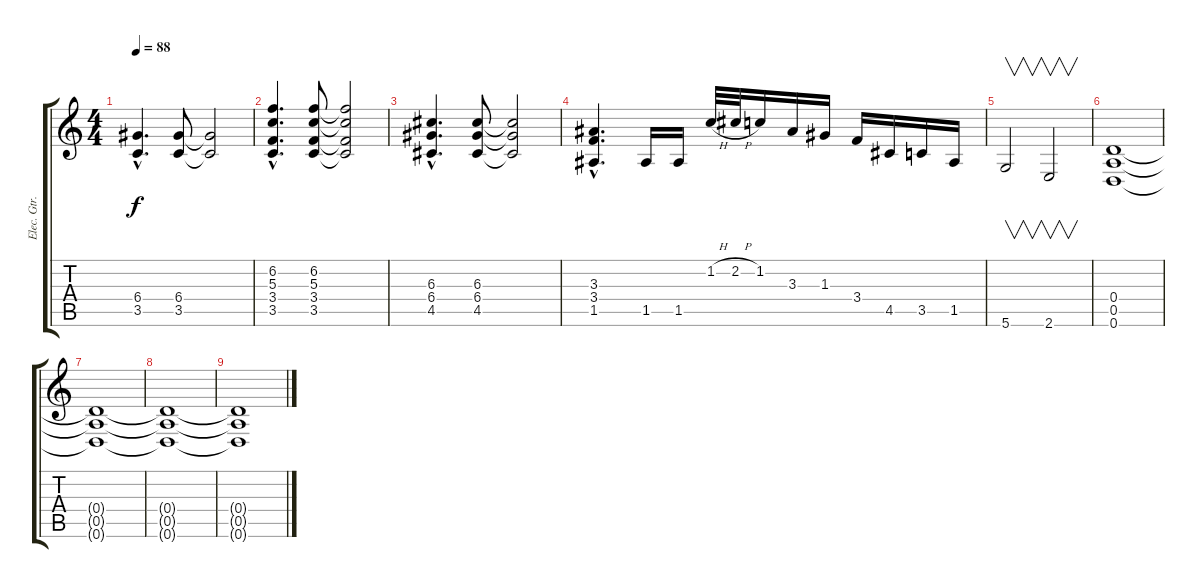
\track ("Elec. Gtr. 1" "Elec. Gtr.") {instrument distortionguitar}
\staff {score tabs}
\tuning (E4 B3 G3 D3 A2 D2) {hide}
\ts (4 4)
\tempo 88
\clef g2
\ks c
(6.4{hac} 3.5{hac}).4{d dy f} (6.4 3.5).8 (6.4{t} 3.5{t}).2 |
(6.2{hac} 5.3{hac} 3.4{hac} 3.5{hac}).4{d} (6.2 5.3 3.4 3.5).8 (6.2{t} 5.3{t} 3.4{t} 3.5{t}).2 |
(6.3{hac} 6.4{hac} 4.5{hac}).4{d} (6.3 6.4 4.5).8 (6.3{t} 6.4{t} 4.5{t}).2 |
(3.3{hac} 3.4{hac} 1.5{hac}).4{d} 1.5.16 1.5.16 1.2{h}.32 2.2{h}.32 1.2.16 3.3.16 1.3.16 3.4.16 4.5.16 3.5.16 1.5.16 |
5.6.2{v} 2.6.2{v} |
(0.4 0.5 0.6).1 |
(0.4{t} 0.5{t} 0.6{t}).1 |
(0.4{t} 0.5{t} 0.6{t}).1 |
(0.4{t} 0.5{t} 0.6{t}).1
